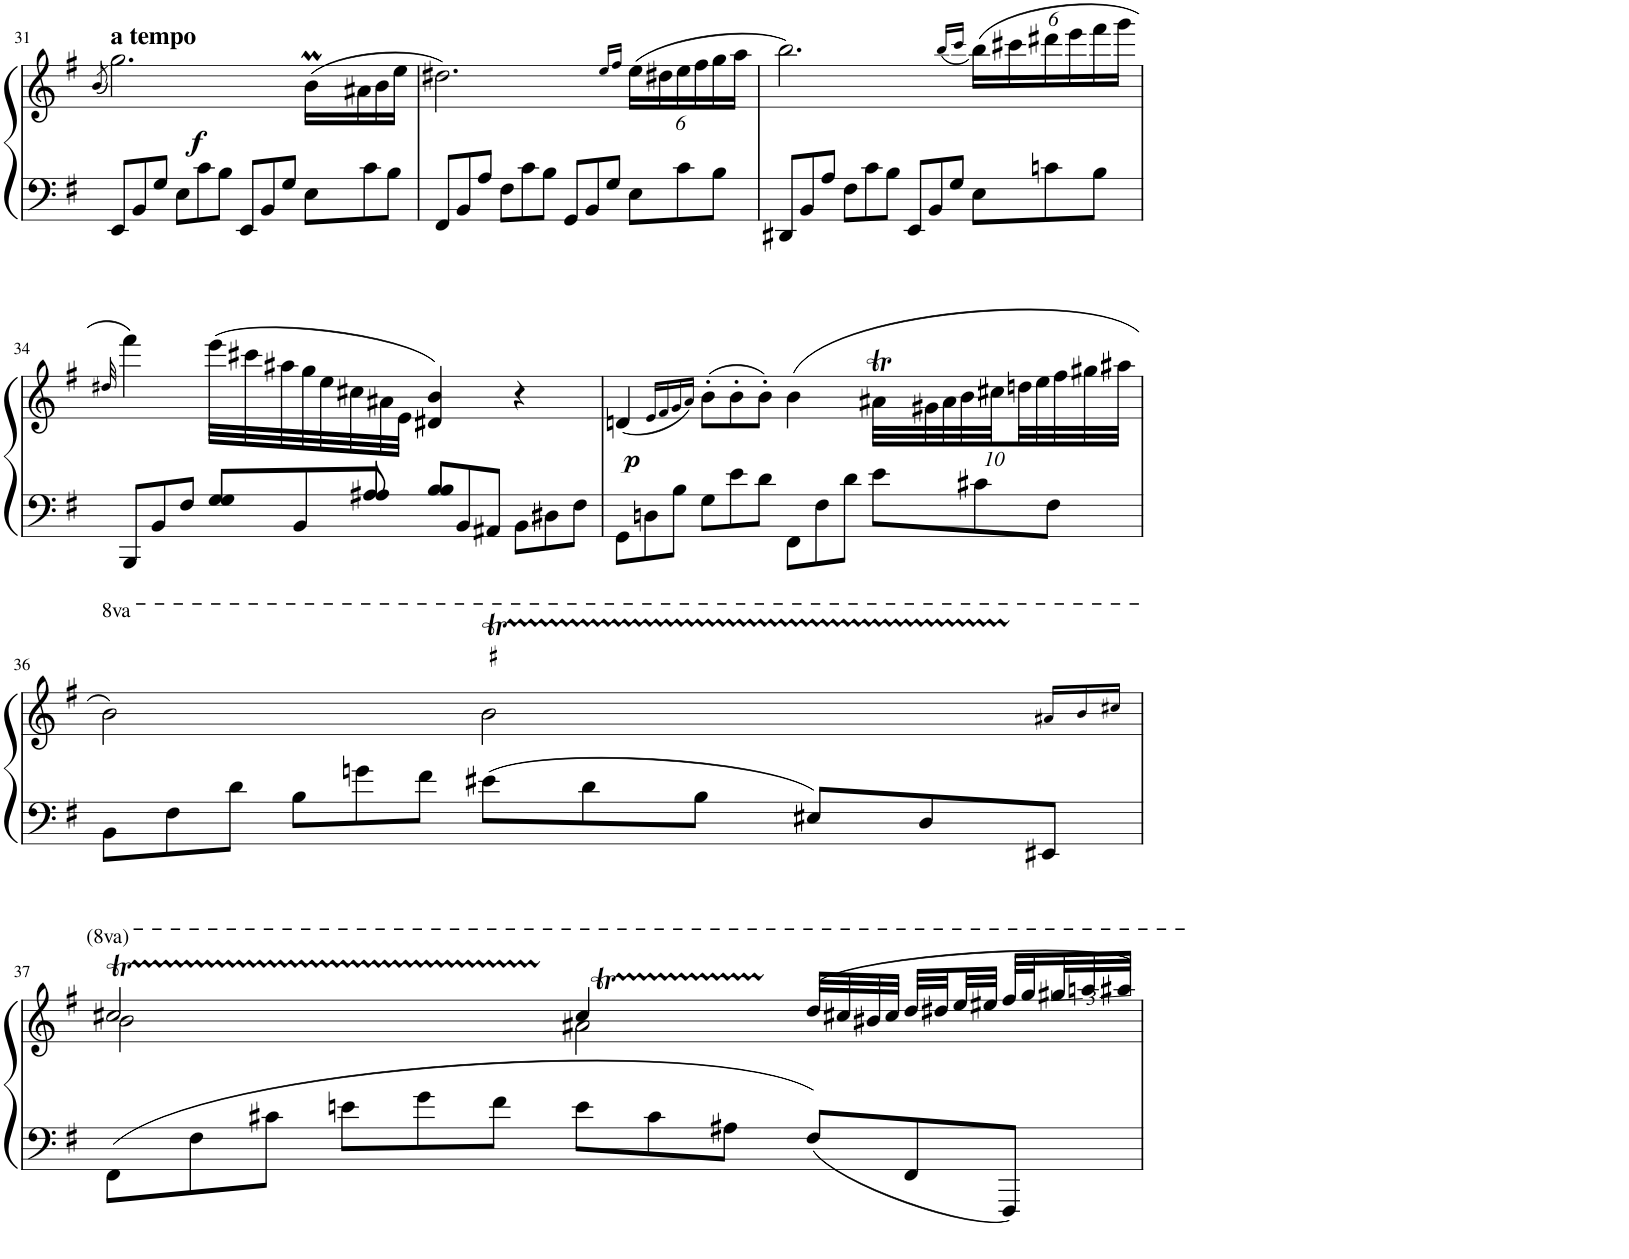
**kern	**kern	**dynam
*part1	*part1	*part1
*staff2	*staff1	*staff1/2
*I"Piano	*	*
*I'Pno	*	*
!!LO:PB:g=z
*clefF4	*clefG2	*
*k[f#]	*k[f#]	*
*M4/4	*M4/4	*
*met(c)	*met(c)	*
=31	=31	=31
.	(8qb/	.
*Xtuplet	*	*
*	*^	*
!	!LO:TX:a:B:t=a tempo	!	!
!	!	!	!LO:DY:b
12EE/L	2.gg\)	2.ryy	f
12BB/	.	.	.
12G/J	.	.	.
12E\L	.	.	.
12c\	.	.	.
12B\J	.	.	.
12EE/L	.	.	.
12BB/	.	.	.
12G/J	.	.	.
*	*	*Xtuplet	*
12E\L	(16bm\LL	48ryy	.
.	.	48cc!	.
.	.	48b!	.
.	16a#X\	8.ryy	.
12c\	.	.	.
.	16b\	.	.
12B\J	.	.	.
.	16ee\JJ	.	.
*	*v	*v	*
=32	=32	=32
12FF#/L	2.dd#X\)	.
12BB/	.	.
12A/J	.	.
12F#\L	.	.
12c\	.	.
12B\J	.	.
12GG/L	.	.
12BB/	.	.
12G/J	.	.
.	16qee/LL	.
.	16qff#/JJ	.
*	*tuplet	*
*	*Xbrackettup	*
12E\L	(24ee\LL	.
.	24dd#X\	.
12c\	24ee\	.
.	24ff#\	.
12B\J	24gg\	.
.	24aa\JJ	.
=33	=33	=33
12DD#X/L	2.bb\)	.
12BB/	.	.
12A/J	.	.
12F#\L	.	.
12c\	.	.
12B\J	.	.
12EE/L	.	.
12BB/	.	.
12G/J	.	.
.	(16qbb/LL	.
.	16qccc/JJ	.
12E\L	(24bb\LL)	.
.	24ccc#X\	.
12cn\	24ddd#X\	.
.	24eee\	.
12B\J	24fff#\	.
.	24ggg\JJ	.
!!LO:LB:g=z
=34	=34	=34
.	32qdd#X/	.
*^	*	*
12BBB/L	4ryy	4fff#\)	.
12BB/	.	.	.
12F#/J	.	.	.
12G/L	6G/	(32eee\LLL	.
.	.	32ccc#X\	.
.	.	32aa#X\	.
12BB/	.	.	.
.	.	32gg\	.
.	.	32ee\	.
.	.	32cc#X\	.
12A#X/J	12A#X/	.	.
.	.	32a#X\	.
.	.	32e\JJJ	.
12B/L	4B/	4d#X/ 4b/)	.
12BB/	.	.	.
12AA#X/J	.	.	.
12BB\L	4ryy	4r	.
12D#X\	.	.	.
12F#\J	.	.	.
*v	*v	*	*
=35	=35	=35
*	*^	*
!	!	!	!LO:DY:b
12GG\L	(4dn/	2ryy	p
12Dn\	.	.	.
12B\J	.	.	.
.	16qe/LL	.	.
.	16qf#/	.	.
.	16qg/	.	.
.	16qa/JJ)	.	.
*	*Xtuplet	*	*
12G\L	(12b'\L	.	.
12e\	12b'\	.	.
12d\J	12b'\J)	.	.
12FF#\L	(4b\	10.ryy	.
12F#\	.	.	.
.	.	24ryy	.
12d\J	.	.	.
.	.	20ryy	.
.	.	60ryy	.
*	*tuplet	*	*
12e\L	40a#Xt\LLL	.	.
*	*	*Xtuplet	*
.	.	120b!	.
.	.	120a#!	.
.	40g#X\	20%3.ryy	.
.	40a#\	.	.
.	40b\	.	.
12c#X\	.	.	.
.	40cc#X\	.	.
.	40ddn\	.	.
.	40ee\	.	.
12F#\J	.	.	.
.	40ff#\	.	.
.	40gg#X\	.	.
.	40aa#X\JJJ	.	.
!!LO:LB:g=z	!!
=36	=36	=36	=36
12BB\L	2bb\)	2ryy	.
12F#\	.	.	.
12d\J	.	.	.
12B\L	.	.	.
12gn\	.	.	.
12f#\J	.	.	.
12e#X\L	2bb\	48ryy	.
.	.	48ccc#X!	.
.	.	48bb!	.
.	.	48ccc#!	.
12d\	.	48bb!	.
.	.	48ccc#!	.
.	.	48bb!	.
.	.	48ccc#!	.
12B\J	.	48bb!	.
.	.	48ccc#!	.
.	.	48bb!	.
.	.	48ccc#!	.
12E#X/L	.	48bb!	.
.	.	48ccc#!	.
.	.	48bb!	.
.	.	48ccc#!	.
12D/	.	48bb!	.
.	.	48ccc#!	.
.	.	72bb!	.
.	.	72ccc#!	.
.	.	72bb!	.
12EE#X/J	.	36aa#X!/LL	.
.	.	36bb!/	.
.	.	36ccc#X!/JJ	.
!!LO:LB:g=z
=37	=37	=37	=37
*	*	*^	*
12FF#\L	2bbt\	2ccc#X/	48ryy	.
.	.	.	48ddd!	.
.	.	.	48ccc#!	.
.	.	.	48ddd!	.
12F#\	.	.	48ccc#!	.
.	.	.	48ddd!	.
.	.	.	48ccc#!	.
.	.	.	48ddd!	.
12c#X\J	.	.	48ccc#!	.
.	.	.	48ddd!	.
.	.	.	48ccc#!	.
.	.	.	48ddd!	.
12en\L	.	.	48ccc#!	.
.	.	.	48ddd!	.
.	.	.	48ccc#!	.
.	.	.	48ddd!	.
12g\	.	.	48ccc#!	.
.	.	.	48ddd!	.
.	.	.	48ccc#!	.
.	.	.	48ddd!	.
12f#\J	.	.	48ccc#!	.
.	.	.	48ddd!	.
.	.	.	48ccc#!	.
.	.	.	48ddd!	.
12e\L	4ccc#/	2aa#X\	48ryy	.
.	.	.	48ddd!	.
.	.	.	48ccc#!	.
.	.	.	48ddd!	.
12c#\	.	.	48ccc#!	.
.	.	.	48ddd!	.
.	.	.	48ccc#!	.
.	.	.	48ddd!	.
12A#X\J	.	.	48ccc#!	.
.	.	.	48ddd!	.
.	.	.	72ccc#!	.
.	.	.	72ddd!	.
.	.	.	72ccc#!	.
12F#/L	(48ddd/LLL	.	4ryy	.
.	48ccc#X/	.	.	.
.	48bb#X/	.	.	.
.	48ccc#/JJJ	.	.	.
12FF#/	48ddd/LLL	.	.	.
.	48ddd#X/	.	.	.
.	48eee/	.	.	.
.	48eee#X/JJJ	.	.	.
12FFF#/J	48fff#/LLL	.	.	.
.	48ggg/	.	.	.
.	72ggg#X/	.	.	.
.	72aaan/	.	.	.
.	72aaa#X/JJJ)	.	.	.
*	*v	*v	*v	*
=	=	=
*-	*-	*-
